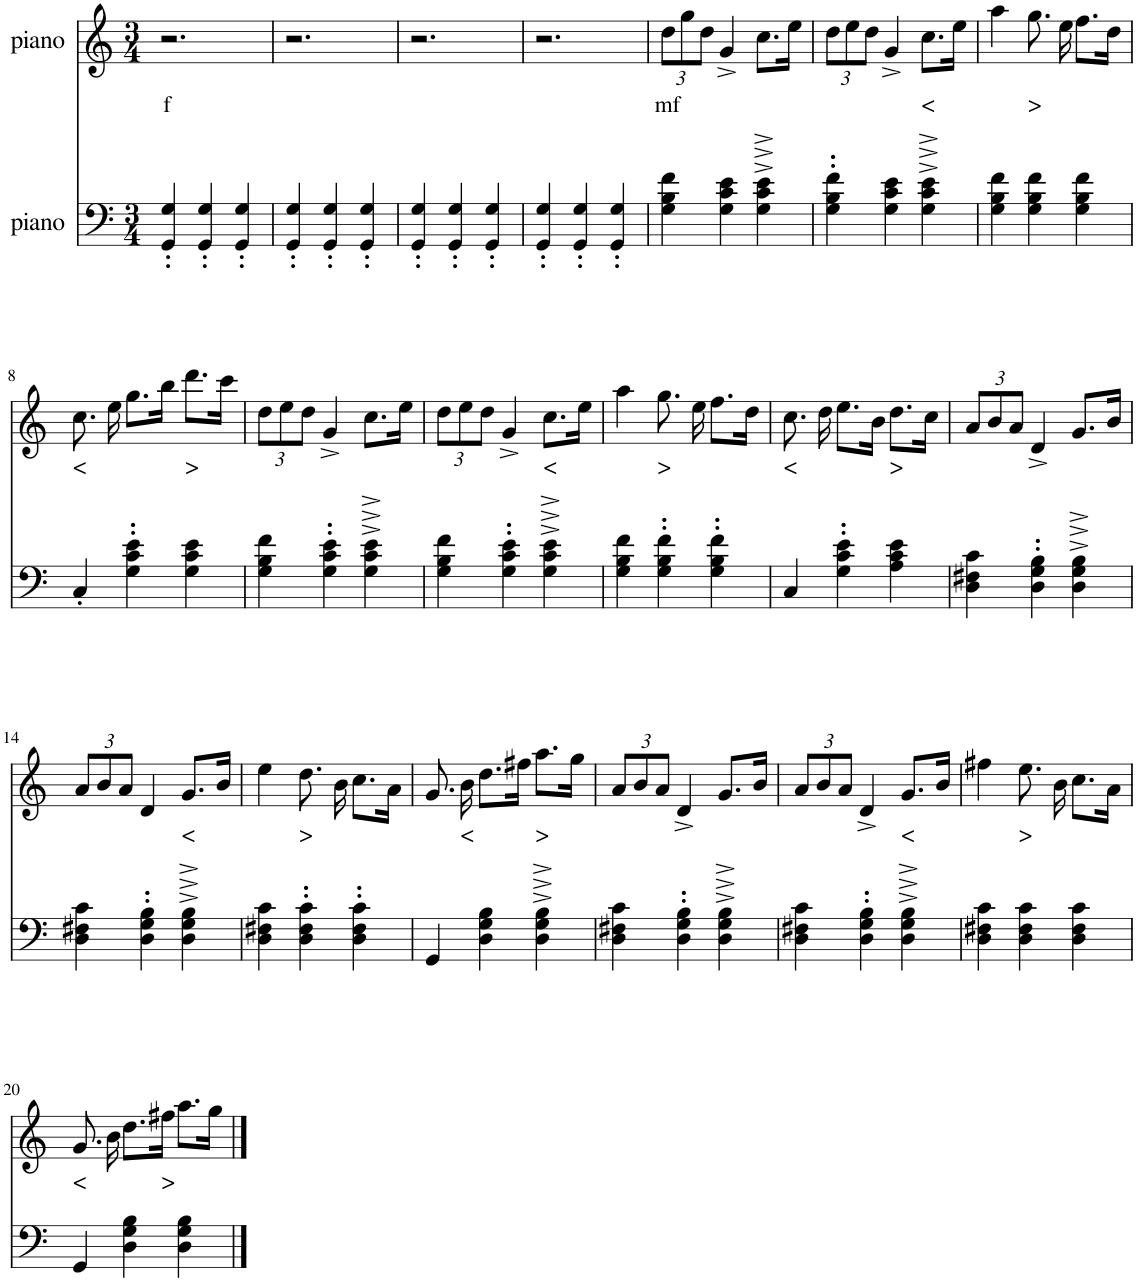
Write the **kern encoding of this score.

**kern	**kern	**text
*part2	*part1	*part1
*staff2	*staff1	*staff1
*I"piano	*I"piano	*
*I'Pno	*I'Pno	*
*clefF4	*clefG2	*
*k[]	*k[]	*
*M3/4	*M3/4	*
=1	=1	=1
!	!	!LO:LY:b
4GG/' 4G/'	2.r	f
4GG/' 4G/'	.	.
4GG/' 4G/'	.	.
=2	=2	=2
4GG/' 4G/'	2.r	.
4GG/' 4G/'	.	.
4GG/' 4G/'	.	.
=3	=3	=3
4GG/' 4G/'	2.r	.
4GG/' 4G/'	.	.
4GG/' 4G/'	.	.
=4	=4	=4
4GG/' 4G/'	2.r	.
4GG/' 4G/'	.	.
4GG/' 4G/'	.	.
=5	=5	=5
*	*Xbrackettup	*
!	!	!LO:LY:b
4G\ 4B\ 4f\	12dd\L	mf
.	12gg\	.
.	12dd\J	.
4G\ 4c\ 4e\	4g^/	.
4G\^ 4c\^ 4e\^	8.cc\L	.
.	16ee\Jk	.
=6	=6	=6
4G\' 4B\' 4f\'	12dd\L	.
.	12ee\	.
.	12dd\J	.
4G\ 4c\ 4e\	4g^/	.
!	!	!LO:LY:b
4G\^ 4c\^ 4e\^	8.cc\L	<
.	16ee\Jk	.
=7	=7	=7
4G\ 4B\ 4f\	4aa\	.
!	!	!LO:LY:b
4G\ 4B\ 4f\	8.gg\	>
.	16ee\	.
4G\ 4B\ 4f\	8.ff\L	.
.	16dd\Jk	.
!!LO:LB:g=z
=8	=8	=8
!	!	!LO:LY:b
4C'/	8.cc\	<
.	16ee\	.
4G\' 4c\' 4e\'	8.gg\L	.
.	16bb\Jk	.
!	!	!LO:LY:b
4G\ 4c\ 4e\	8.ddd\L	>
.	16ccc\Jk	.
=9	=9	=9
4G\ 4B\ 4f\	12dd\L	.
.	12ee\	.
.	12dd\J	.
4G\' 4c\' 4e\'	4g^/	.
4G\^ 4c\^ 4e\^	8.cc\L	.
.	16ee\Jk	.
=10	=10	=10
4G\ 4B\ 4f\	12dd\L	.
.	12ee\	.
.	12dd\J	.
4G\' 4c\' 4e\'	4g^/	.
!	!	!LO:LY:b
4G\^ 4c\^ 4e\^	8.cc\L	<
.	16ee\Jk	.
=11	=11	=11
4G\ 4B\ 4f\	4aa\	.
!	!	!LO:LY:b
4G\' 4B\' 4f\'	8.gg\	>
.	16ee\	.
4G\' 4B\' 4f\'	8.ff\L	.
.	16dd\Jk	.
=12	=12	=12
!	!	!LO:LY:b
4C/	8.cc\	<
.	16dd\	.
4G\' 4c\' 4e\'	8.ee\L	.
.	16b\Jk	.
!	!	!LO:LY:b
4A\ 4c\ 4e\	8.dd\L	>
.	16cc\Jk	.
=13	=13	=13
4D\ 4F#X\ 4c\	12a/L	.
.	12b/	.
.	12a/J	.
4D\' 4G\' 4B\'	4d^/	.
4D\^ 4G\^ 4B\^	8.g/L	.
.	16b/Jk	.
!!LO:LB:g=z
=14	=14	=14
4D\ 4F#X\ 4c\	12a/L	.
.	12b/	.
.	12a/J	.
4D\' 4G\' 4B\'	4d/	.
!	!	!LO:LY:b
4D\^ 4G\^ 4B\^	8.g/L	<
.	16b/Jk	.
=15	=15	=15
4D\ 4F#X\ 4c\	4ee\	.
!	!	!LO:LY:b
4D\' 4F#\' 4c\'	8.dd\	>
.	16b\	.
4D\' 4F#\' 4c\'	8.cc\L	.
.	16a\Jk	.
=16	=16	=16
4GG/	8.g/	.
!	!	!LO:LY:b
.	16b\	<
4D\ 4G\ 4B\	8.dd\L	.
.	16ff#X\Jk	.
!	!	!LO:LY:b
4D\^ 4G\^ 4B\^	8.aa\L	>
.	16gg\Jk	.
=17	=17	=17
4D\ 4F#X\ 4c\	12a/L	.
.	12b/	.
.	12a/J	.
4D\' 4G\' 4B\'	4d^/	.
4D\^ 4G\^ 4B\^	8.g/L	.
.	16b/Jk	.
=18	=18	=18
4D\ 4F#X\ 4c\	12a/L	.
.	12b/	.
.	12a/J	.
4D\' 4G\' 4B\'	4d^/	.
!	!	!LO:LY:b
4D\^ 4G\^ 4B\^	8.g/L	<
.	16b/Jk	.
=19	=19	=19
4D\ 4F#X\ 4c\	4ff#X\	.
!	!	!LO:LY:b
4D\ 4F#\ 4c\	8.ee\	>
.	16b\	.
4D\ 4F#\ 4c\	8.cc\L	.
.	16a\Jk	.
!!LO:LB:g=z
=20	=20	=20
!	!	!LO:LY:b
4GG/	8.g/	<
.	16b\	.
4D\ 4G\ 4B\	8.dd\L	.
!	!	!LO:LY:b
.	16ff#X\Jk	>
4D\ 4G\ 4B\	8.aa\L	.
.	16gg\Jk	.
==	==	==
*-	*-	*-
